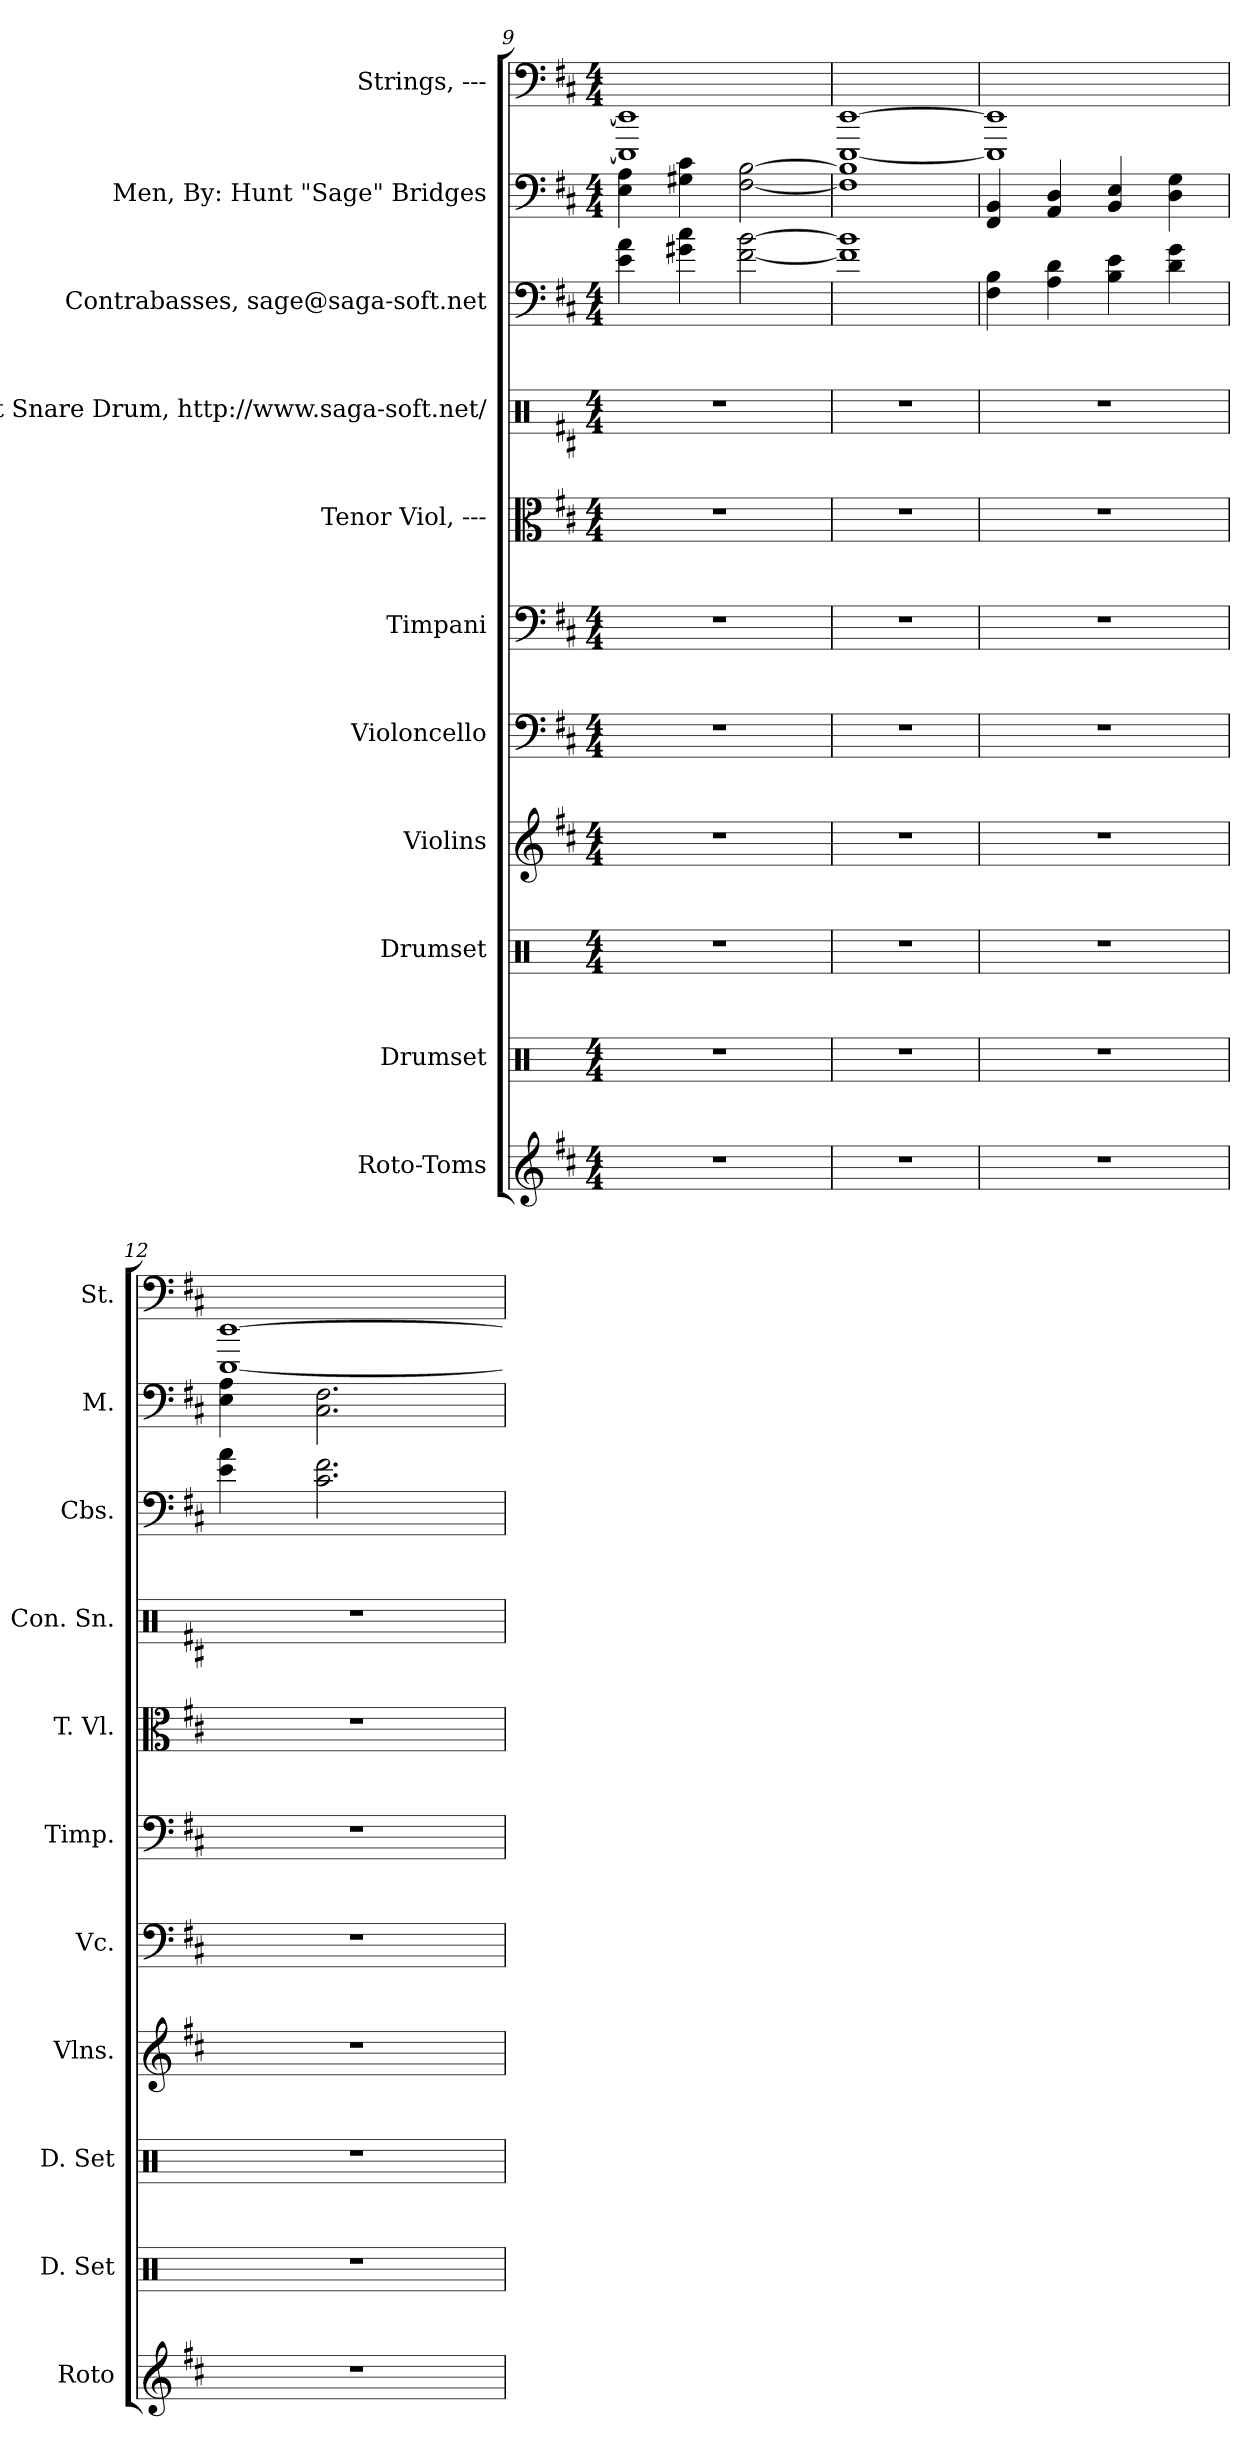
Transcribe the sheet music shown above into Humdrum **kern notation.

**kern	**kern	**kern	**kern	**kern	**kern	**kern	**kern	**kern	**kern	**kern
*part11	*part10	*part9	*part8	*part7	*part6	*part5	*part4	*part3	*part2	*part1
*staff11	*staff10	*staff9	*staff8	*staff7	*staff6	*staff5	*staff4	*staff3	*staff2	*staff1
*I"Roto-Toms	*I"Drumset	*I"Drumset	*I"Violins	*I"Violoncello	*I"Timpani	*I"Tenor Viol, ---	*I"Concert Snare Drum, http://www.saga-soft.net/	*I"Contrabasses, sage@saga-soft.net	*I"Men, By: Hunt &quot;Sage&quot; Bridges	*I"Strings, ---
*I'Roto	*I'D. Set	*I'D. Set	*I'Vlns.	*I'Vc.	*I'Timp.	*I'T. Vl.	*I'Con. Sn.	*I'Cbs.	*I'M.	*I'St.
*clefG2	*clefX	*clefX	*clefG2	*clefF4	*clefF4	*clefC3	*clefX	*clefF4	*clefF4	*clefF4
*	*	*	*	*	*	*	*	*ITrd7c12	*	*
*k[f#c#]	*k[]	*k[]	*k[f#c#]	*k[f#c#]	*k[f#c#]	*k[f#c#]	*k[f#c#]	*k[f#c#]	*k[f#c#]	*k[f#c#]
*M4/4	*M4/4	*M4/4	*M4/4	*M4/4	*M4/4	*M4/4	*M4/4	*M4/4	*M4/4	*M4/4
=9	=9	=9	=9	=9	=9	=9	=9	=9	=9	=9
1r	1r	1r	1r	1r	1r	1r	1r	4E\ 4A\	4E\ 4A\	1EEE] 1EE]
.	.	.	.	.	.	.	.	4G#X\ 4c#\	4G#X\ 4c#\	.
.	.	.	.	.	.	.	.	[2F#\ [2B\	[2F#\ [2B\	.
=10	=10	=10	=10	=10	=10	=10	=10	=10	=10	=10
1r	1r	1r	1r	1r	1r	1r	1r	1F#] 1B]	1F#] 1B]	[1EEE [1EE
=11	=11	=11	=11	=11	=11	=11	=11	=11	=11	=11
1r	1r	1r	1r	1r	1r	1r	1r	4FF#\ 4BB\	4FF#/ 4BB/	1EEE] 1EE]
.	.	.	.	.	.	.	.	4AA\ 4D\	4AA/ 4D/	.
.	.	.	.	.	.	.	.	4BB\ 4E\	4BB/ 4E/	.
.	.	.	.	.	.	.	.	4D\ 4G\	4D\ 4G\	.
=12	=12	=12	=12	=12	=12	=12	=12	=12	=12	=12
1r	1r	1r	1r	1r	1r	1r	1r	4E\ 4A\	4E\ 4A\	[1EEE [1EE
.	.	.	.	.	.	.	.	2.C#\ 2.F#\	2.C#\ 2.F#\	.
=	=	=	=	=	=	=	=	=	=	=
*-	*-	*-	*-	*-	*-	*-	*-	*-	*-	*-
